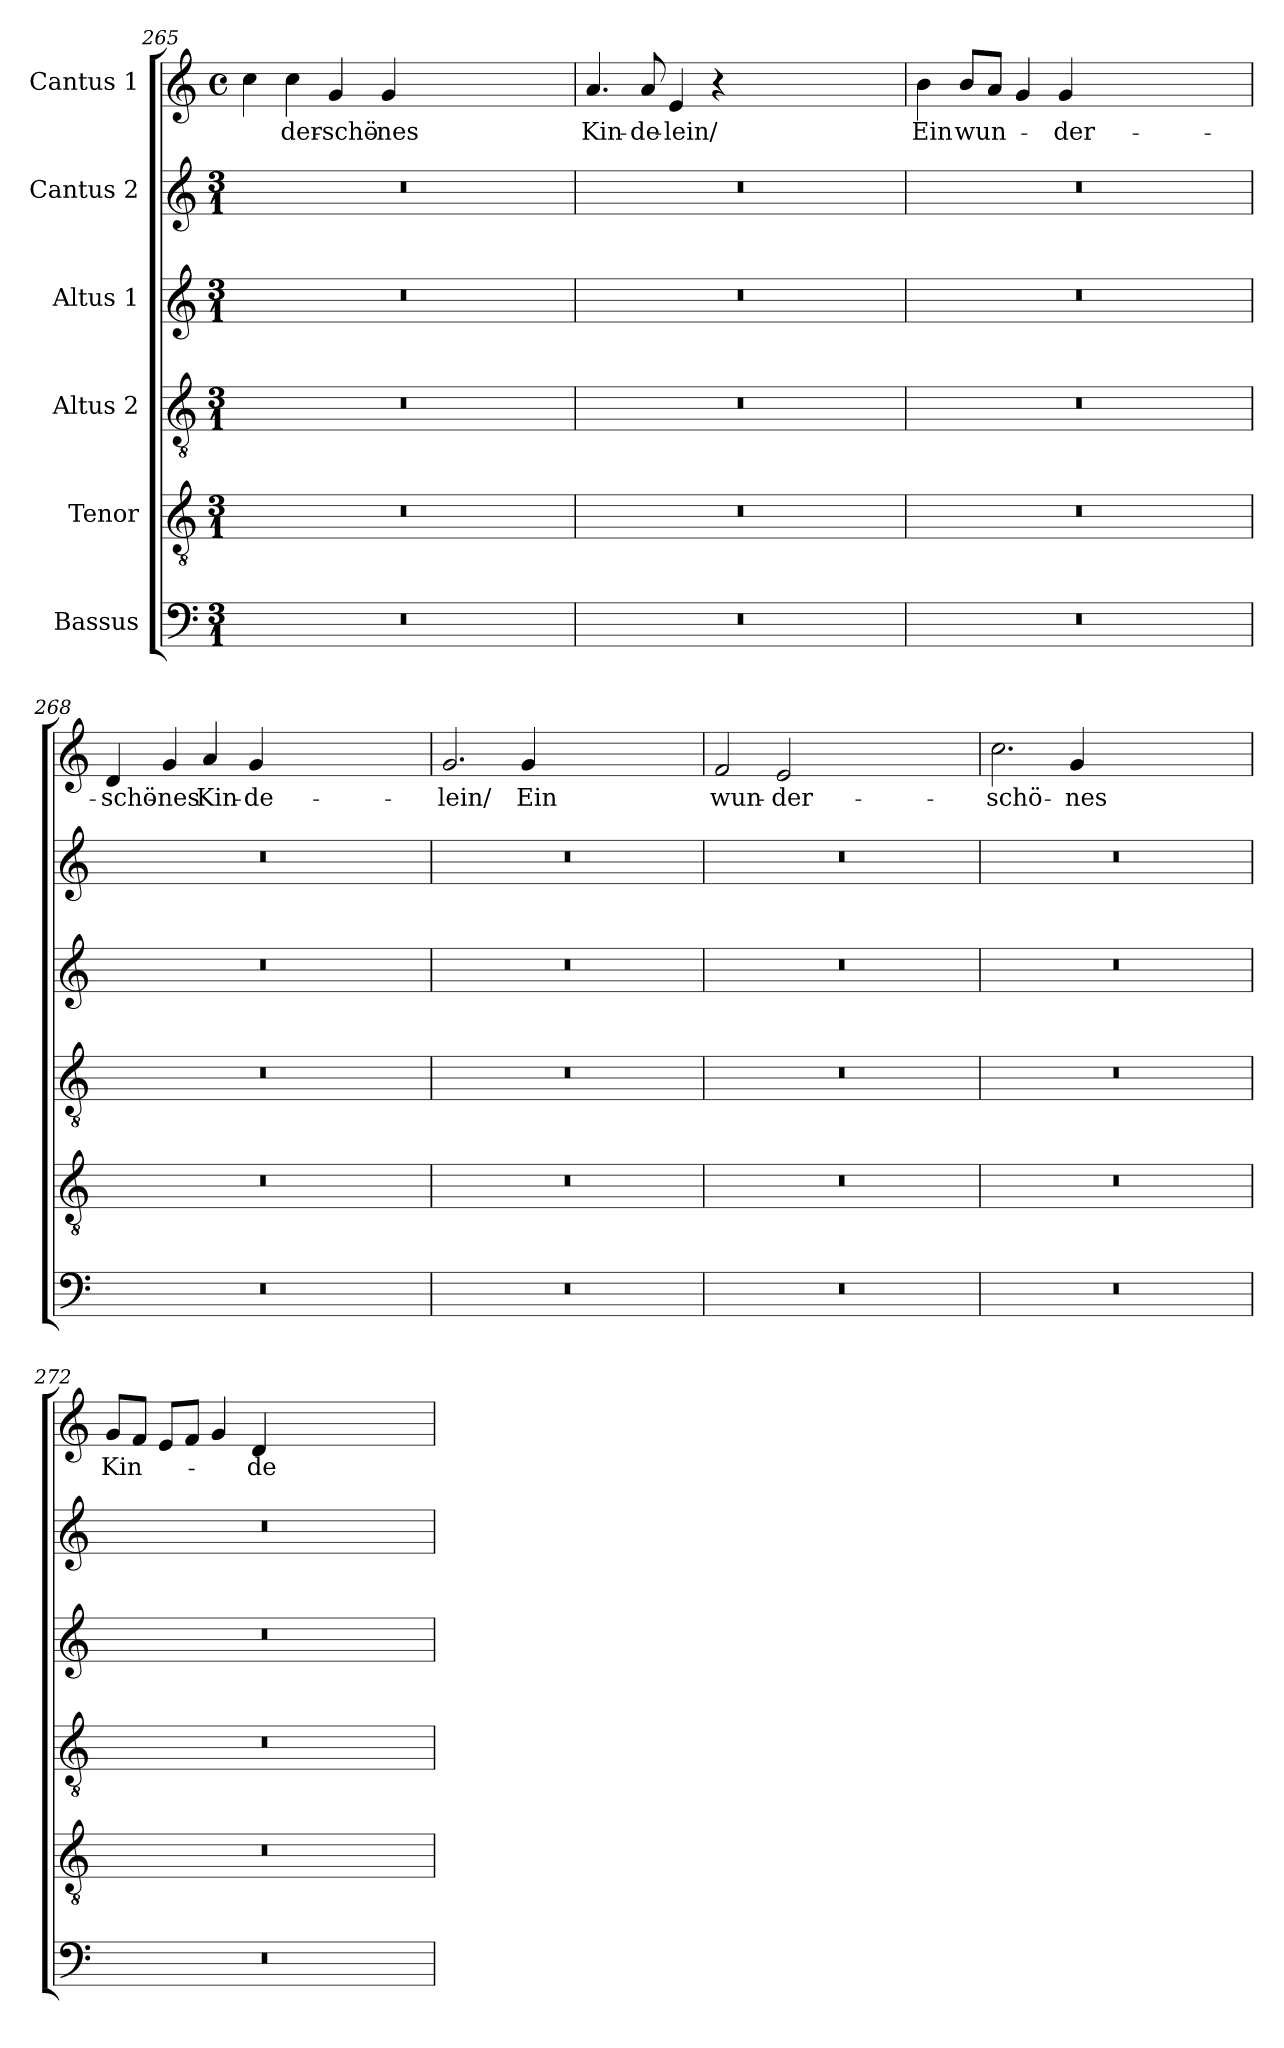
**kern	**kern	**kern	**kern	**kern	**kern	**text
*part6	*part5	*part4	*part3	*part2	*part1	*part1
*staff6	*staff5	*staff4	*staff3	*staff2	*staff1	*staff1
*I"Bassus	*I"Tenor	*I"Altus 2	*I"Altus 1	*I"Cantus 2	*I"Cantus 1	*
*clefF4	*clefGv2	*clefGv2	*clefG2	*clefG2	*clefG2	*
*M3/1	*M3/1	*M3/1	*M3/1	*M3/1	*M4/4	*
*	*	*	*	*	*met(c)	*
=265	=265	=265	=265	=265	=265	=265
0.r	0.r	0.r	0.r	0.r	4cc\	.
!	!	!	!	!	!	!LO:LY:b
.	.	.	.	.	4cc\	-der-
!	!	!	!	!	!	!LO:LY:b:cj
.	.	.	.	.	4g/	-schö-
!	!	!	!	!	!	!LO:LY:b:rj
.	.	.	.	.	4g/	-nes
.	.	.	.	.	0ryy	.
=266	=266	=266	=266	=266	=266	=266
!	!	!	!	!	!	!LO:LY:b:cj
0.r	0.r	0.r	0.r	0.r	4.a/	Kin-
!	!	!	!	!	!	!LO:LY:b
.	.	.	.	.	8a/	-de-
!	!	!	!	!	!	!LO:LY:b:cj
.	.	.	.	.	4e/	-lein/
.	.	.	.	.	4r	.
.	.	.	.	.	0ryy	.
=267	=267	=267	=267	=267	=267	=267
!	!	!	!	!	!	!LO:LY:b:cj
0.r	0.r	0.r	0.r	0.r	4b\	Ein
!	!	!	!	!	!	!LO:LY:b:cj
.	.	.	.	.	8b/L	wun-
.	.	.	.	.	8a/J	.
.	.	.	.	.	4g/	.
!	!	!	!	!	!	!LO:LY:b:cj
.	.	.	.	.	4g/	-der-
.	.	.	.	.	0ryy	.
=268	=268	=268	=268	=268	=268	=268
!	!	!	!	!	!	!LO:LY:b:cj
0.r	0.r	0.r	0.r	0.r	4d/	-schö-
!	!	!	!	!	!	!LO:LY:b:rj
.	.	.	.	.	4g/	-nes
!	!	!	!	!	!	!LO:LY:b:cj
.	.	.	.	.	4a/	Kin-
!	!	!	!	!	!	!LO:LY:b:cj
.	.	.	.	.	4g/	-de-
.	.	.	.	.	0ryy	.
=269	=269	=269	=269	=269	=269	=269
!	!	!	!	!	!	!LO:LY:b:cj
0.r	0.r	0.r	0.r	0.r	2.g/	-lein/
!	!	!	!	!	!	!LO:LY:b:cj
.	.	.	.	.	4g/	Ein
.	.	.	.	.	0ryy	.
!!LO:LB:g=z
=270	=270	=270	=270	=270	=270	=270
!	!	!	!	!	!	!LO:LY:b:cj
0.r	0.r	0.r	0.r	0.r	2f/	wun-
!	!	!	!	!	!	!LO:LY:b:cj
.	.	.	.	.	2e/	-der-
.	.	.	.	.	0ryy	.
=271	=271	=271	=271	=271	=271	=271
!	!	!	!	!	!	!LO:LY:b:cj
0.r	0.r	0.r	0.r	0.r	2.cc\	-schö-
!	!	!	!	!	!	!LO:LY:b:cj
.	.	.	.	.	4g/	-nes
.	.	.	.	.	0ryy	.
=272	=272	=272	=272	=272	=272	=272
!	!	!	!	!	!	!LO:LY:b:cj
0.r	0.r	0.r	0.r	0.r	8g/L	Kin-
.	.	.	.	.	8f/J	.
.	.	.	.	.	8e/L	.
.	.	.	.	.	8f/J	.
.	.	.	.	.	4g/	.
!	!	!	!	!	!	!LO:LY:b:cj
.	.	.	.	.	4d/	-de-
.	.	.	.	.	0ryy	.
=	=	=	=	=	=	=
*-	*-	*-	*-	*-	*-	*-
